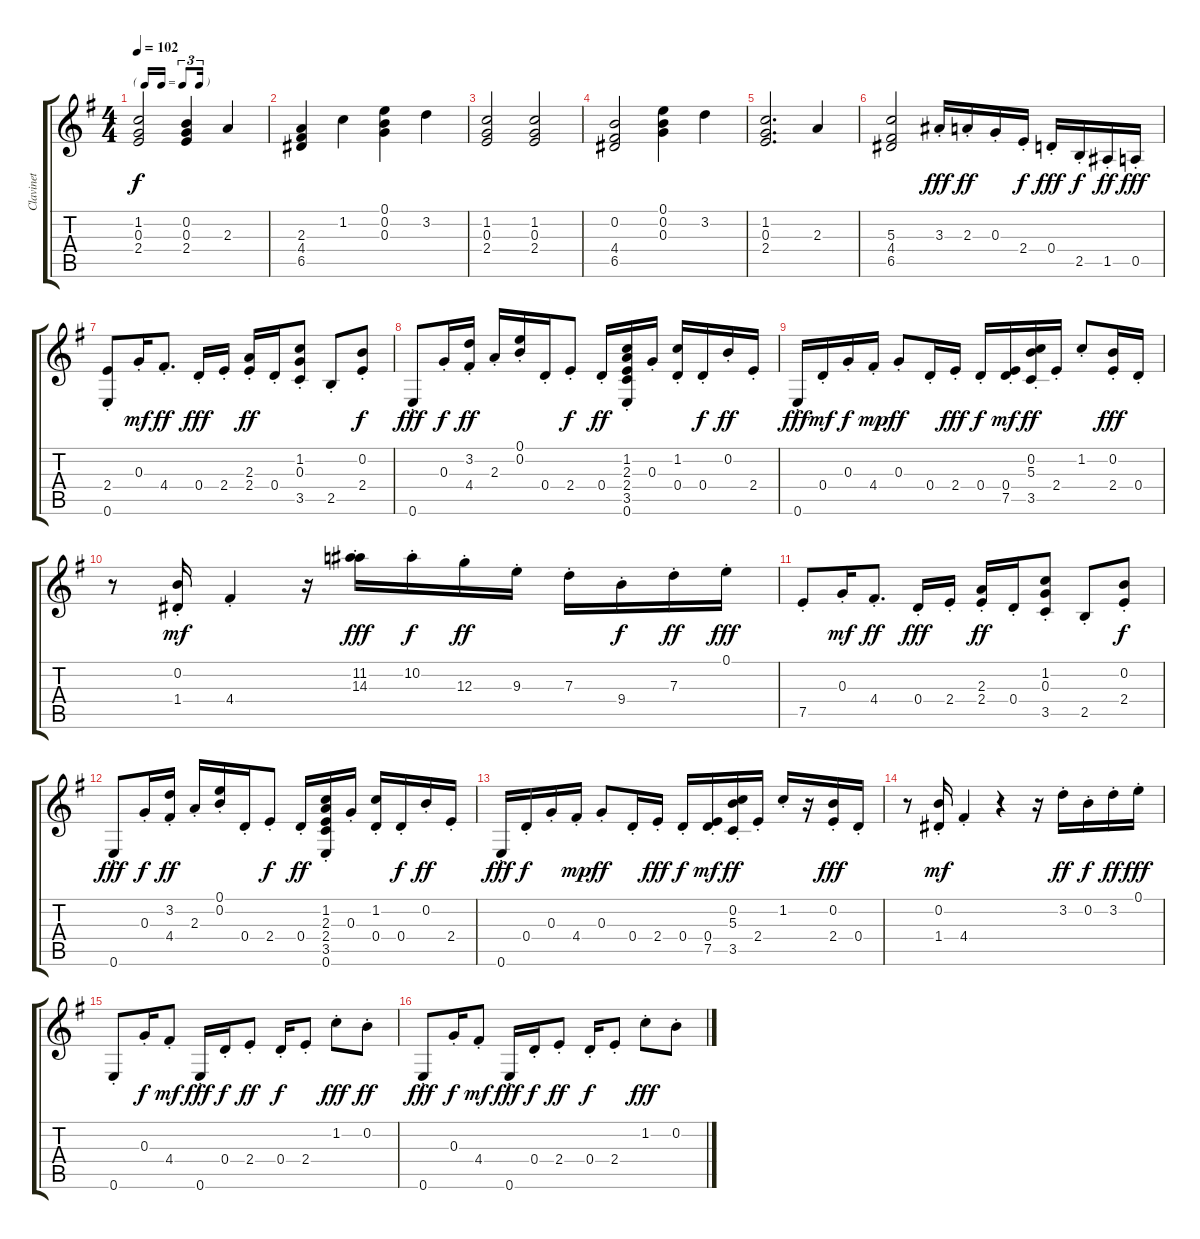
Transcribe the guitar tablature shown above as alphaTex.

\track ("Clavinet" "Clavinet") {instrument electricguitarjazz}
\staff {score tabs}
\tuning (E4 B3 G3 D3 A2 E2) {hide}
\ts (4 4)
\tf triplet16th
\tempo 102
\clef g2
\ks g
(1.2 0.3 2.4).2{dy f} (0.2 0.3 2.4).4 2.3.4 |
(2.3 4.4 6.5).4 1.2.4 (0.1 0.2 0.3).4 3.2.4 |
(1.2 0.3 2.4).2 (1.2 0.3 2.4).2 |
(0.2 4.4 6.5).2 (0.1 0.2 0.3).4 3.2.4 |
(1.2 0.3 2.4).2{d} 2.3.4 |
(5.3 4.4 6.5).2 3.3{st}.16{dy fff} 2.3{st}.16{dy ff} 0.3{st}.16 2.4{st}.16{dy f} 0.4{st}.16{dy fff} 2.5{st}.16{dy f} 1.5{st}.16{dy ff} 0.5{st}.16{dy fff} |
(2.4{st} 0.6{st}).8 0.3{st}.16{dy mf} 4.4{st}.8{d dy ff} 0.4{st}.16{dy fff} 2.4{st}.16 (2.3{st} 2.4{st}).16{dy ff} 0.4{st}.16 (1.2{st} 0.3{st} 3.5{st}).8 2.5{st}.8 (0.2{st} 2.4{st}).8{dy f} |
0.6{st}.8{dy fff} 0.3{st}.16{dy f} (3.2{st} 4.4{st}).16{dy ff} 2.3{st}.16 (0.1{st} 0.2{st}).16 0.4{st}.16 2.4{st}.8{dy f} 0.4{st}.16{dy ff} (1.2{st} 2.3{st} 2.4{st} 3.5{st} 0.6{st}).16 0.3{st}.16 (1.2{st} 0.4{st}).16 0.4{st}.16{dy f} 0.2{st}.16{dy ff} 2.4{st}.16 |
0.6{st}.16{dy fff} 0.4{st}.16{dy mf} 0.3{st}.16{dy f} 4.4{st}.16{dy mp} 0.3{st}.8{dy ff} 0.4{st}.16 2.4{st}.16{dy fff} 0.4{st}.16{dy f} (0.4{st} 7.5{st}).16{dy mf} (0.2{st} 5.3{st} 3.5{st}).16{dy ff} 2.4{st}.16 1.2{st}.8 (0.2{st} 2.4{st}).16{dy fff} 0.4{st}.16 |
r.8 (0.2{st} 1.4{st}).16{dy mf} 4.4{st}.4 r.16 (11.2{st} 14.3{st}).16{dy fff} 10.2{st}.16{dy f} 12.3{st}.16{dy ff} 9.3{st}.16 7.3{st}.16 9.4{st}.16{dy f} 7.3{st}.16{dy ff} 0.1{st}.16{dy fff} |
7.5{st}.8 0.3{st}.16{dy mf} 4.4{st}.8{d dy ff} 0.4{st}.16{dy fff} 2.4{st}.16 (2.3{st} 2.4{st}).16{dy ff} 0.4{st}.16 (1.2{st} 0.3{st} 3.5{st}).8 2.5{st}.8 (0.2{st} 2.4{st}).8{dy f} |
0.6{st}.8{dy fff} 0.3{st}.16{dy f} (3.2{st} 4.4{st}).16{dy ff} 2.3{st}.16 (0.1{st} 0.2{st}).16 0.4{st}.16 2.4{st}.8{dy f} 0.4{st}.16{dy ff} (1.2{st} 2.3{st} 2.4{st} 3.5{st} 0.6{st}).16 0.3{st}.16 (1.2{st} 0.4{st}).16 0.4{st}.16{dy f} 0.2{st}.16{dy ff} 2.4{st}.16 |
0.6{st}.16{dy fff} 0.4{st}.16{dy f} 0.3{st}.16 4.4{st}.16{dy mp} 0.3{st}.8{dy ff} 0.4{st}.16 2.4{st}.16{dy fff} 0.4{st}.16{dy f} (0.4{st} 7.5{st}).16{dy mf} (0.2{st} 5.3{st} 3.5{st}).16{dy ff} 2.4{st}.16 1.2{st}.16 r.16 (0.2{st} 2.4{st}).16{dy fff} 0.4{st}.16 |
r.8 (0.2{st} 1.4{st}).16{dy mf} 4.4{st}.4 r.4 r.16 3.2{st}.16{dy ff} 0.2{st}.16{dy f} 3.2{st}.16{dy ff} 0.1{st}.16{dy fff} |
0.6{st}.8 0.3{st}.16{dy f} 4.4{st}.8{dy mf} 0.6{st}.16{dy fff} 0.4{st}.16{dy f} 2.4{st}.8{dy ff} 0.4{st}.16{dy f} 2.4{st}.8 1.2{st}.8{dy fff} 0.2{st}.8{dy ff} |
0.6{st}.8{dy fff} 0.3{st}.16{dy f} 4.4{st}.8{dy mf} 0.6{st}.16{dy fff} 0.4{st}.16{dy f} 2.4{st}.8{dy ff} 0.4{st}.16{dy f} 2.4{st}.8 1.2{st}.8{dy fff} 0.2{st}.8
